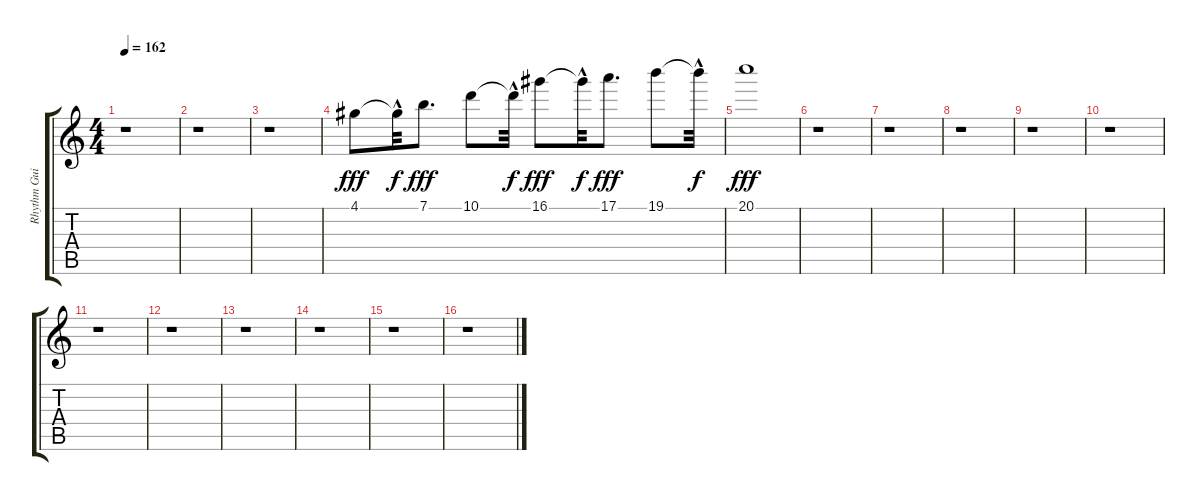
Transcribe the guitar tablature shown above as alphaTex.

\track ("Rhythm Guitar" "Rhythm Gui") {instrument distortionguitar}
\staff {score tabs}
\tuning (E4 B3 G3 D3 A2 E2) {hide}
\ts (4 4)
\tempo 162
\clef g2
\ks c
r.1{dy fff} |
r.1 |
r.1 |
4.1.8 4.1{hac t}.32{dy f} 7.1.8{d dy fff} 10.1.8 10.1{hac t}.32{dy f} 16.1.8{dy fff} 16.1{hac t}.32{dy f} 17.1.8{d dy fff} 19.1.8 19.1{hac t}.32{dy f} |
20.1.1{dy fff} |
r.1 |
r.1 |
r.1 |
r.1 |
r.1 |
r.1 |
r.1 |
r.1 |
r.1 |
r.1 |
r.1
